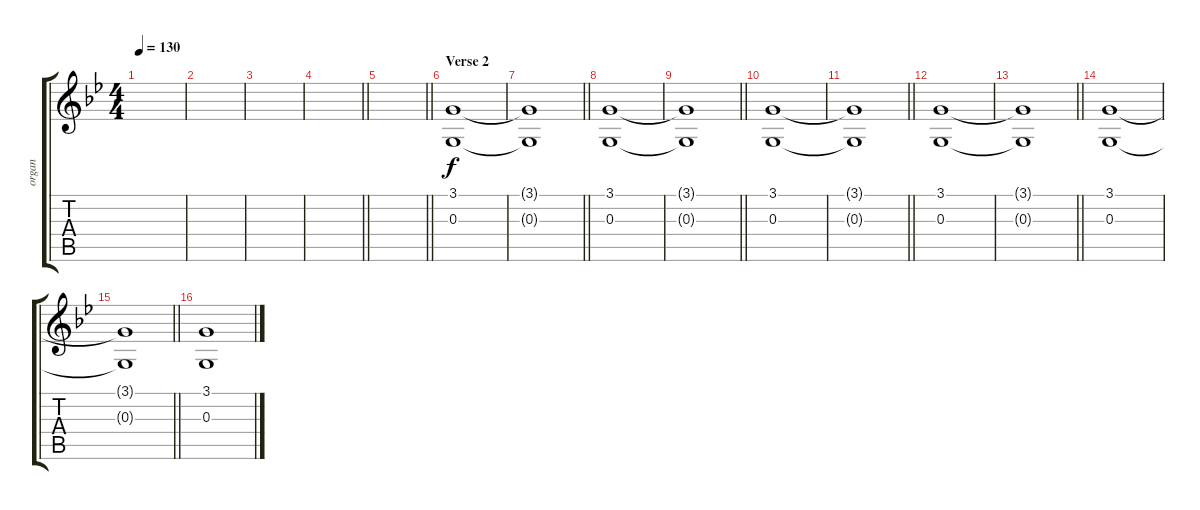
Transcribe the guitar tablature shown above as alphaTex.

\track ("organ" "organ") {instrument churchorgan}
\staff {score tabs}
\tuning (E4 B3 G3 D3 A2 E2) {hide}
\ts (4 4)
\tempo 130
\clef g2
\ks bb
|
|
|
\barLineRight lightlight
|
\barLineRight lightlight
|
\section ("" "Verse 2")
(3.1 0.3).1 |
\barLineRight lightlight
(3.1{t} 0.3{t}).1 |
(3.1 0.3).1 |
\barLineRight lightlight
(3.1{t} 0.3{t}).1 |
(3.1 0.3).1 |
\barLineRight lightlight
(3.1{t} 0.3{t}).1 |
(3.1 0.3).1 |
\barLineRight lightlight
(3.1{t} 0.3{t}).1 |
(3.1 0.3).1 |
\barLineRight lightlight
(3.1{t} 0.3{t}).1 |
(3.1 0.3).1
